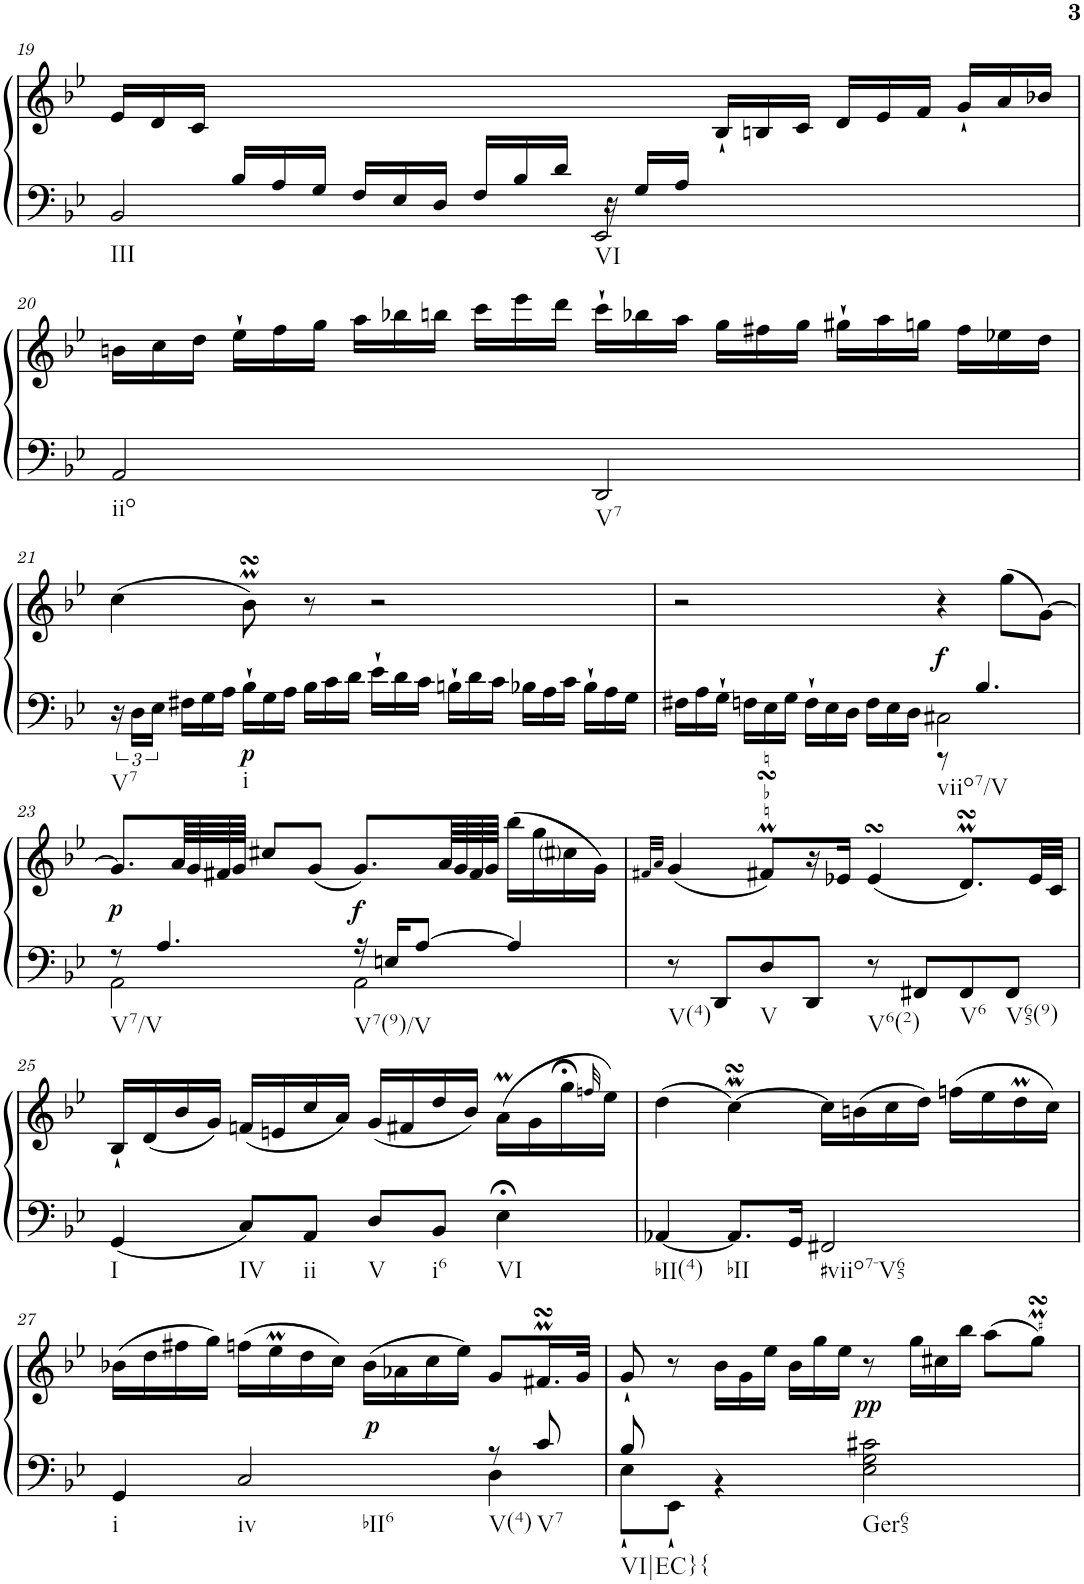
**kern	**kern	**dynam
*part1	*part1	*part1
*staff2	*staff1	*staff1/2
*I"Harpsichord	*	*
*I'Hch.	*	*
!!LO:PB:g=z
*clefF4	*clefG2	*
*k[b-e-]	*k[b-e-]	*
*g:	*g:	*
*M4/4	*M4/4	*
*met(c)	*met(c)	*
=19	=19	=19
*^	*	*
*	*	*Xtuplet	*
!LO:TX:b:t=III	!	!	!
8ryy	2BB-/	24e-/LL	.
.	.	24d/	.
.	.	24c/JJ	.
*Xtuplet	*	*	*
24B-/LL	.	4.ryy	.
24A/	.	.	.
24G/JJ	.	.	.
24F/LL	.	.	.
24E-/	.	.	.
24D/JJ	.	.	.
24F/LL	.	.	.
24B-/	.	.	.
24d/JJ	.	.	.
!LO:TX:b:t=VI	!	!	!
24ryy	2EE-/	24r	.
24G/LL	.	12ryy	.
24A/JJ	.	.	.
4.ryy	.	24B-`/LL	.
.	.	24Bn/	.
.	.	24c/JJ	.
.	.	24d/LL	.
.	.	24e-/	.
.	.	24f/JJ	.
.	.	24g`/LL	.
.	.	24a/	.
.	.	24b-X/JJ	.
*v	*v	*	*
!!LO:LB:g=z
=20	=20	=20
!LO:TX:b:t=iio	!	!
2AA/	24bn\LL	.
.	24cc\	.
.	24dd\JJ	.
.	24ee-`\LL	.
.	24ff\	.
.	24gg\JJ	.
.	24aa\LL	.
.	24bb-X\	.
.	24bbn\JJ	.
.	24ccc\LL	.
.	24eee-\	.
.	24ddd\JJ	.
!LO:TX:b:t=V7	!	!
2DD/	24ccc`\LL	.
.	24bb-X\	.
.	24aa\JJ	.
.	24gg\LL	.
.	24ff#X\	.
.	24gg\JJ	.
.	24gg#X`\LL	.
.	24aa\	.
.	24ggn\JJ	.
.	24ff#\LL	.
.	24ee-X\	.
.	24dd\JJ	.
!!LO:LB:g=z
=21	=21	=21
*tuplet	*	*
!LO:TX:b:t=V7	!	!
24r	(>4cc\	.
24D\LL	.	.
24E-\JJ	.	.
*Xtuplet	*	*
24F#X\LL	.	.
24G\	.	.
24A\JJ	.	.
!LO:TX:b:t=i	!	!
!	!	!LO:DY:b=2
24B-`\LL	8b-MsSSs\)	p
24G\	.	.
24A\JJ	.	.
24B-\LL	8r	.
24c\	.	.
24d\JJ	.	.
24e-`\LL	2r	.
24d\	.	.
24c\JJ	.	.
24Bn`\LL	.	.
24d\	.	.
24c\JJ	.	.
24B-X\LL	.	.
24A\	.	.
24c\JJ	.	.
24B-`\LL	.	.
24A\	.	.
24G\JJ	.	.
=22	=22	=22
*^	*	*
24F#X\LL	2ryy	2r	.
24A\	.	.	.
24G`\JJ	.	.	.
24Fn\LL	.	.	.
24E-\	.	.	.
24G\JJ	.	.	.
24F`\LL	.	.	.
24E-\	.	.	.
24D\JJ	.	.	.
24F\LL	.	.	.
24E-\	.	.	.
24D\JJ	.	.	.
!LO:TX:b:t=viio7/V	!	!	!
!	!	!	!LO:DY:b
2C#X\	8r	4r	f
.	4.B-/	.	.
.	.	(>8gg\L	.
.	.	[8g\J)	.
!!LO:LB:g=z
=23	=23	=23	=23
!LO:TX:b:t=V7/V	!	!	!
!	!	!	!LO:DY:b
8r	2AA\	8.g/L]	p
4.A/	.	.	.
.	.	64a/LLL	.
.	.	64g/	.
.	.	64f#X/	.
.	.	64g/JJJJ	.
.	.	8cc#X/L	.
.	.	(<8g/J	.
!LO:TX:b:t=V7(9)/V	!	!	!
!	!	!	!LO:DY:b
16r	2AA\	8.g/L)	f
16En/KL	.	.	.
[8A/J	.	.	.
.	.	64a/LLL	.
.	.	64g/	.
.	.	64f#/	.
.	.	64g/JJJJ	.
4A/]	.	(>16bb-\LL	.
.	.	16gg\	.
.	.	16cc#i\	.
.	.	16g\JJ)	.
*v	*v	*	*
=24	=24	=24
.	32qf#X/LLL	.
.	32qa/JJJ	.
!LO:TX:b:t=V(4)	!	!
8r	(<4g/	.
8DD/L	.	.
!LO:TX:b:t=V	!	!
!	!LO:TURN:lacc=-	!
8D/	8f#XmsSsS/L)	.
8DD/J	16r	.
.	16e-X/JJ	.
!LO:TX:b:t=V6(2)	!	!
8r	(<4e-sSSs/	.
8FF#X/L	.	.
!LO:TX:b:t=V6	!	!
8FF#/	8.dmsSsS/L)	.
!LO:TX:b:t=V65(9)	!	!
8FF#/J	.	.
.	32e-/LL	.
.	32c/JJJ	.
!!LO:LB:g=z
=25	=25	=25
!LO:TX:b:t=I	!	!
4GG/	16B-`/LL	.
.	(<16d/	.
.	16b-/	.
.	16g/JJ)	.
!LO:TX:b:t=IV	!	!
8C/L	(<16fn/LL	.
.	16en/	.
!LO:TX:b:t=ii	!	!
8AA/J	16cc/	.
.	16a/JJ)	.
!LO:TX:b:t=V	!	!
8D/L	(<16g/LL	.
.	16f#X/	.
!LO:TX:b:t=i6	!	!
8BB-/J	16dd/	.
.	16b-/JJ)	.
!LO:TX:b:t=VI	!	!
4E-;<\	(>16am\LL	.
.	16g\	.
.	16gg;<\	.
.	32qffn/	.
.	16ee-\JJ)	.
=26	=26	=26
!LO:TX:b:t=bII(4)	!	!
[4AA-X/	(>4dd\	.
!LO:TX:b:t=bII	!	!
8.AA-/L]	[4ccMsSSS\)	.
16GG/Jk	.	.
!LO:TX:b:t=#viio7-V65	!	!
2FF#X/	16cc\LL]	.
.	(>16bn\	.
.	16cc\	.
.	16dd\JJ)	.
.	(>16ffn\LL	.
.	16ee-\	.
.	16ddm\	.
.	16cc\JJ)	.
!!LO:LB:g=z
=27	=27	=27
*^	*	*
!LO:TX:b:t=i	!	!	!
4GG/	2.ryy	(>16b-X\LL	.
.	.	16dd\	.
.	.	16ff#X\	.
.	.	16gg\JJ)	.
!LO:TX:b:t=iv	!	!	!
!LO:TX:b:t=bII6	!	!	!
2C/	.	(>16ffn\LL	.
.	.	16ee-M\	.
.	.	16dd\	.
.	.	16cc\JJ)	.
!	!	!	!LO:DY:b
.	.	(>16b-\LL	p
.	.	16a-X\	.
.	.	16cc\	.
.	.	16ee-\JJ)	.
!LO:TX:b:t=V(4)	!	!	!
8r	4D\	8g/L	.
!LO:TX:b:t=V7	!	!	!
8c/	.	16.f#XmsSsS/L	.
.	.	32g/JJk	.
=28	=28	=28	=28
!LO:TX:b:t=VI|EC}{	!	!	!
8B-/	8E-`\L	8g`/	.
8ryy	8EE-`\J	8r	.
4ryy	4r	24b-\LL	.
.	.	24g\	.
.	.	24ee-\JJ	.
.	.	24b-\LL	.
.	.	24gg\	.
.	.	24ee-\JJ	.
!LO:TX:b:t=Ger65	!	!	!
!	!	!	!LO:DY:b
2E-\ 2G\ 2c#X\	2ryy	8r	pp
.	.	24gg\LL	.
.	.	24cc#X\	.
.	.	24bb-\JJ	.
.	.	(>8aa\L	.
.	.	8ggMsSSS\J)	.
*v	*v	*	*
=	=	=
*-	*-	*-
